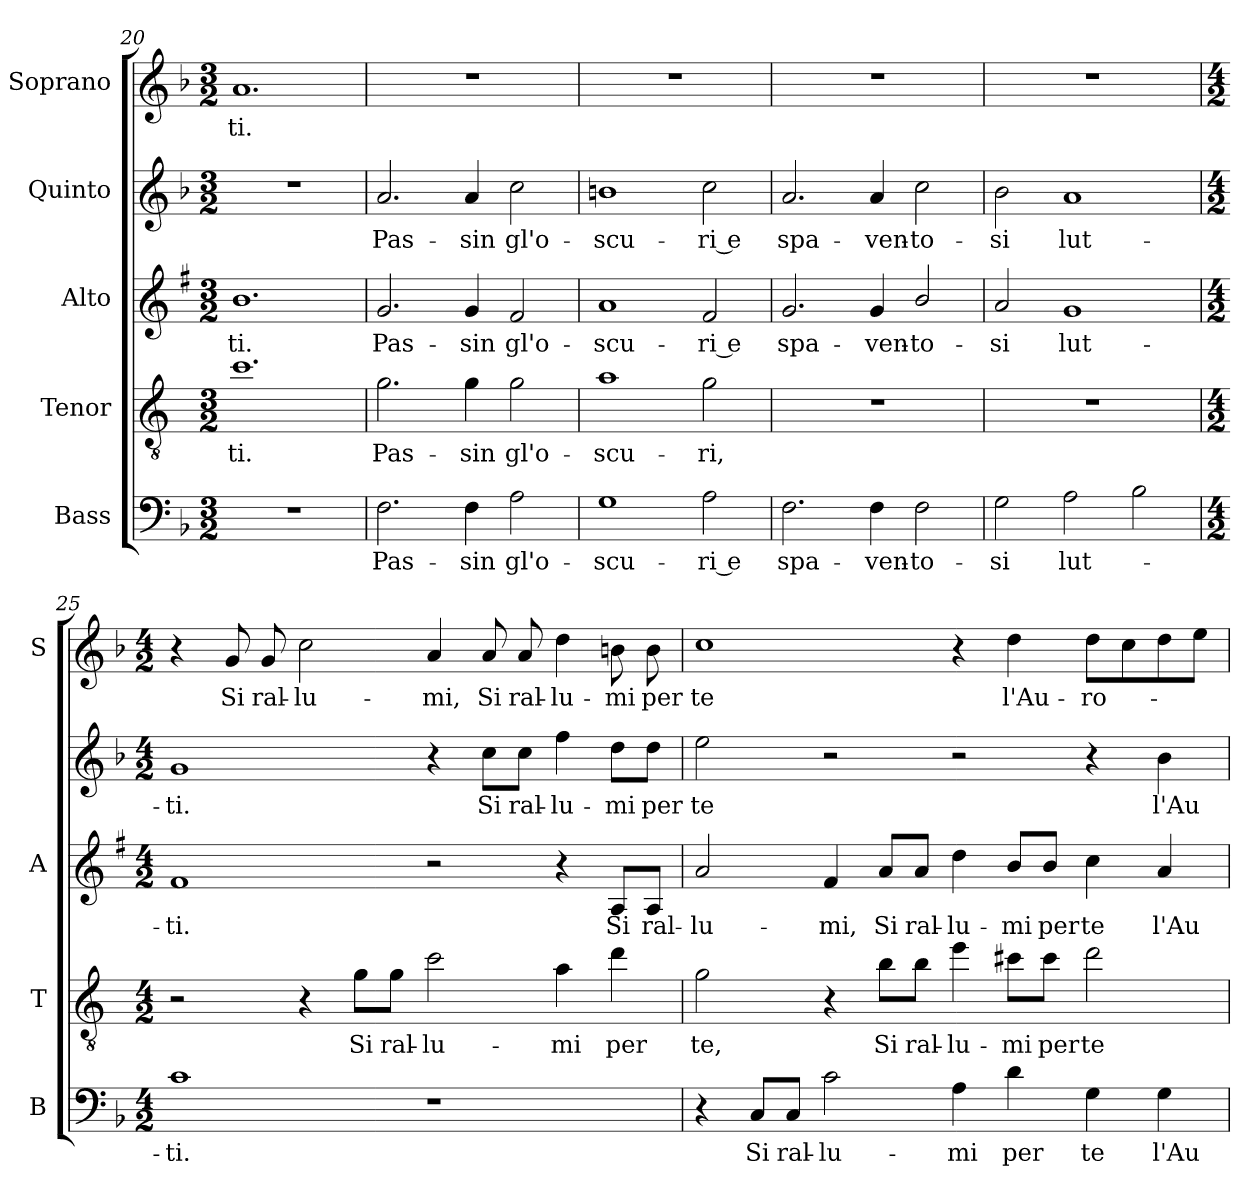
**kern	**text	**kern	**text	**kern	**text	**kern	**text	**kern	**text
*part5	*part5	*part4	*part4	*part3	*part3	*part2	*part2	*part1	*part1
*staff5	*staff5	*staff4	*staff4	*staff3	*staff3	*staff2	*staff2	*staff1	*staff1
*I"Bass	*	*I"Tenor	*	*I"Alto	*	*I"Quinto	*	*I"Soprano	*
*I'B	*	*I'T	*	*I'A	*	*	*	*I'S	*
*clefF4	*	*clefGv2	*	*clefG2	*	*clefG2	*	*clefG2	*
*	*	*ITrd4c7	*	*ITrd1c2	*	*	*	*	*
*k[b-]	*	*k[b-]	*	*k[b-]	*	*k[b-]	*	*k[b-]	*
*F:	*	*F:	*	*F:	*	*F:	*	*F:	*
*M3/2	*	*M3/2	*	*M3/2	*	*M3/2	*	*M3/2	*
=20	=20	=20	=20	=20	=20	=20	=20	=20	=20
!	!	!	!LO:LY:b	!	!LO:LY:b	!	!	!	!LO:LY:b
1.r	.	1.f	-ti.	1.a	ti.	1.r	.	1.a	-ti.
=21	=21	=21	=21	=21	=21	=21	=21	=21	=21
!	!LO:LY:b	!	!LO:LY:b	!	!LO:LY:b	!	!LO:LY:b	!	!
2.F\	Pas-	2.c\	Pas-	2.f/	Pas-	2.a/	Pas-	1.r	.
!	!LO:LY:b	!	!LO:LY:b	!	!LO:LY:b	!	!LO:LY:b	!	!
4F\	-sin	4c\	-sin	4f/	-sin	4a/	-sin	.	.
!	!LO:LY:b	!	!LO:LY:b	!	!LO:LY:b	!	!LO:LY:b	!	!
2A\	gl'o-	2c\	gl'o-	2e/	gl'o-	2cc\	gl'o-	.	.
=22	=22	=22	=22	=22	=22	=22	=22	=22	=22
!	!LO:LY:b	!	!LO:LY:b	!	!LO:LY:b	!	!LO:LY:b	!	!
1G	-scu-	1d	-scu-	1g	-scu-	1bn	-scu-	1.r	.
!	!LO:LY:b	!	!LO:LY:b	!	!LO:LY:b	!	!LO:LY:b	!	!
2A\	-ri e	2c\	-ri,	2e/	-ri e	2cc\	-ri e	.	.
=23	=23	=23	=23	=23	=23	=23	=23	=23	=23
!	!LO:LY:b	!	!	!	!LO:LY:b	!	!LO:LY:b	!	!
2.F\	spa-	1.r	.	2.f/	spa-	2.a/	spa-	1.r	.
!	!LO:LY:b	!	!	!	!LO:LY:b	!	!LO:LY:b	!	!
4F\	-ven-	.	.	4f/	-ven-	4a/	-ven-	.	.
!	!LO:LY:b	!	!	!	!LO:LY:b	!	!LO:LY:b	!	!
2F\	-to-	.	.	2a/	-to-	2cc\	-to-	.	.
!!LO:LB:g=z
=24	=24	=24	=24	=24	=24	=24	=24	=24	=24
!	!LO:LY:b	!	!	!	!LO:LY:b	!	!LO:LY:b	!	!
2G\	-si	1.r	.	2g/	-si	2b-\	-si	1.r	.
!	!LO:LY:b	!	!	!	!LO:LY:b	!	!LO:LY:b	!	!
2A\	lut-	.	.	1f	lut-	1a	lut-	.	.
2B-\	.	.	.	.	.	.	.	.	.
=25	=25	=25	=25	=25	=25	=25	=25	=25	=25
*M4/2	*	*M4/2	*	*M4/2	*	*M4/2	*	*M4/2	*
!	!LO:LY:b	!	!	!	!LO:LY:b	!	!LO:LY:b	!	!
1c	-ti.	2r	.	1e	-ti.	1g	-ti.	4r	.
!	!	!	!	!	!	!	!	!	!LO:LY:b
.	.	.	.	.	.	.	.	8g/	Si
!	!	!	!	!	!	!	!	!	!LO:LY:b
.	.	.	.	.	.	.	.	8g/	ral-
!	!	!	!	!	!	!	!	!	!LO:LY:b
.	.	4r	.	.	.	.	.	2cc\	-lu-
!	!	!	!LO:LY:b	!	!	!	!	!	!
.	.	8c\L	Si	.	.	.	.	.	.
!	!	!	!LO:LY:b	!	!	!	!	!	!
.	.	8c\J	ral-	.	.	.	.	.	.
!	!	!	!LO:LY:b	!	!	!	!	!	!LO:LY:b
1r	.	2f\	-lu-	2r	.	4r	.	4a/	-mi,
!	!	!	!	!	!	!	!LO:LY:b	!	!LO:LY:b
.	.	.	.	.	.	8cc\L	Si	8a/	Si
!	!	!	!	!	!	!	!LO:LY:b	!	!LO:LY:b
.	.	.	.	.	.	8cc\J	ral-	8a/	ral-
!	!	!	!LO:LY:b	!	!	!	!LO:LY:b	!	!LO:LY:b
.	.	4d\	-mi	4r	.	4ff\	-lu-	4dd\	-lu-
!	!	!	!LO:LY:b	!	!LO:LY:b	!	!LO:LY:b	!	!LO:LY:b
.	.	4g\	per	8G/L	Si	8dd\L	-mi	8bn\	-mi
!	!	!	!	!	!LO:LY:b	!	!LO:LY:b	!	!LO:LY:b
.	.	.	.	8G/J	ral-	8dd\J	per	8b\	per
=26	=26	=26	=26	=26	=26	=26	=26	=26	=26
!	!	!	!LO:LY:b	!	!LO:LY:b	!	!LO:LY:b	!	!LO:LY:b
4r	.	2c\	te,	2g/	-lu-	2ee\	te	1cc	te
!	!LO:LY:b	!	!	!	!	!	!	!	!
8C/L	Si	.	.	.	.	.	.	.	.
!	!LO:LY:b	!	!	!	!	!	!	!	!
8C/J	ral-	.	.	.	.	.	.	.	.
!	!LO:LY:b	!	!	!	!LO:LY:b	!	!	!	!
2c\	-lu-	4r	.	4e/	-mi,	2r	.	.	.
!	!	!	!LO:LY:b	!	!LO:LY:b	!	!	!	!
.	.	8e\L	Si	8g/L	Si	.	.	.	.
!	!	!	!LO:LY:b	!	!LO:LY:b	!	!	!	!
.	.	8e\J	ral-	8g/J	ral-	.	.	.	.
!	!LO:LY:b	!	!LO:LY:b	!	!LO:LY:b	!	!	!	!
4A\	-mi	4a\	-lu-	4cc\	-lu-	2r	.	4r	.
!	!LO:LY:b	!	!LO:LY:b	!	!LO:LY:b	!	!	!	!LO:LY:b
4d\	per	8f#X\L	-mi	8a/L	-mi	.	.	4dd\	l'Au-
!	!	!	!LO:LY:b	!	!LO:LY:b	!	!	!	!
.	.	8f#\J	per	8a/J	per	.	.	.	.
!	!LO:LY:b	!	!LO:LY:b	!	!LO:LY:b	!	!	!	!LO:LY:b
4G\	te	2g\	te	4b-\	te	4r	.	8dd\L	-ro-
.	.	.	.	.	.	.	.	8cc\	.
!	!LO:LY:b	!	!	!	!LO:LY:b	!	!LO:LY:b	!	!
4G\	l'Au-	.	.	4g/	l'Au-	4b-\	l'Au-	8dd\	.
.	.	.	.	.	.	.	.	8ee\J	.
=	=	=	=	=	=	=	=	=	=
*-	*-	*-	*-	*-	*-	*-	*-	*-	*-
